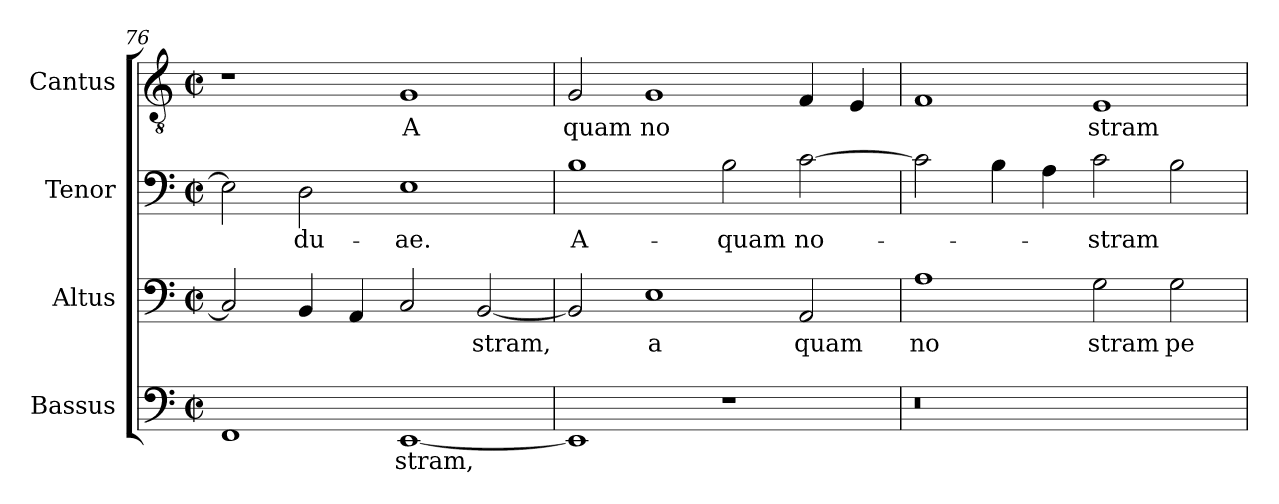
**kern	**text	**kern	**text	**kern	**text	**kern	**text
*part4	*part4	*part3	*part3	*part2	*part2	*part1	*part1
*staff4	*staff4	*staff3	*staff3	*staff2	*staff2	*staff1	*staff1
*I"Bassus	*	*I"Altus	*	*I"Tenor	*	*I"Cantus	*
*clefF4	*	*clefF4	*	*clefF4	*	*clefGv2	*
*	*	*	*	*	*	*k[]	*
*	*	*	*	*	*	*C:	*
*M2/2	*	*M2/2	*	*M2/2	*	*M2/2	*
*met(c|)	*	*met(c|)	*	*met(c|)	*	*met(c|)	*
=76	=76	=76	=76	=76	=76	=76	=76
1FF	.	2C/]	.	2E\]	.	1r	.
!	!	!	!	!	!LO:LY:b:cj	!	!
.	.	4BB/	.	2D\	-du-	.	.
.	.	4AA/	.	.	.	.	.
!	!LO:LY:b	!	!	!	!LO:LY:b:cj	!	!LO:LY:b:cj
[<1EE	stram,	2C/	.	1E	-ae.	1G	A
!	!	!	!LO:LY:b	!	!	!	!
.	.	[<2BB/	stram,	.	.	.	.
=77	=77	=77	=77	=77	=77	=77	=77
!	!	!	!	!	!LO:LY:b:cj	!	!LO:LY:b:cj
1EE]	.	2BB/]	.	1B	A-	2G/	quam
!	!	!	!LO:LY:b:cj	!	!	!	!LO:LY:b:cj
.	.	1E	a	.	.	1G	no
!	!	!	!	!	!LO:LY:b:cj	!	!
1r	.	.	.	2B\	-quam	.	.
!	!	!	!LO:LY:b:cj	!	!LO:LY:b:cj	!	!
.	.	2AA/	quam	[>2c\	no-	4F/	.
.	.	.	.	.	.	4E/	.
=78	=78	=78	=78	=78	=78	=78	=78
!	!	!	!LO:LY:b:cj	!	!	!	!
0r	.	1A	no	2c\]	.	1F	.
.	.	.	.	4B\	.	.	.
.	.	.	.	4A\	.	.	.
!	!	!	!LO:LY:b:cj	!	!LO:LY:b	!	!LO:LY:b:cj
.	.	2G\	stram	2c\	-stram	1E	stram
!	!	!	!LO:LY:b:cj	!	!	!	!
.	.	2G\	pe	2B\	.	.	.
=	=	=	=	=	=	=	=
*-	*-	*-	*-	*-	*-	*-	*-
